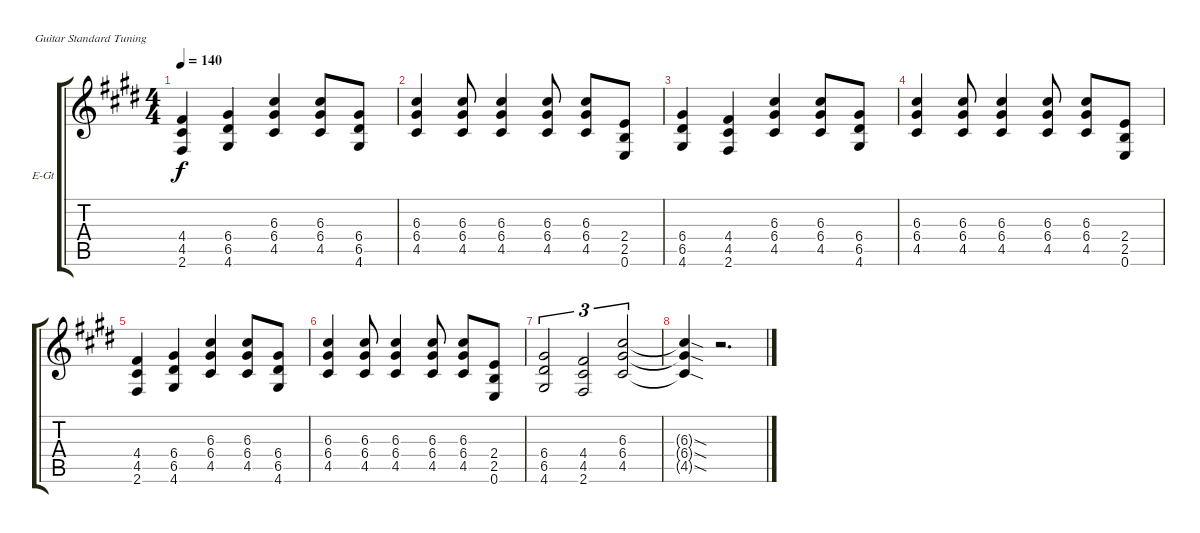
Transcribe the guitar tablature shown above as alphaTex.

\bracketExtendMode groupsimilarinstruments
\firstSystemTrackNameOrientation horizontal
\otherSystemsTrackNameOrientation horizontal
\track ("Lead Guitar" "E-Gt") {instrument overdrivenguitar}
\staff {score tabs}
\tuning (E4 B3 G3 D3 A2 E2)
\ts (4 4)
\tempo 140
\clef g2
\ks e
(4.4 4.5 2.6).4{dy f} (6.4 6.5 4.6).4 (6.3 6.4 4.5).4 (6.3 6.4 4.5).8 (6.4 6.5 4.6).8 |
(6.3 6.4 4.5).4 (6.3 6.4 4.5).8 (6.3 6.4 4.5).4 (6.3 6.4 4.5).8 (6.3 6.4 4.5).8 (2.4 2.5 0.6).8 |
(6.4 6.5 4.6).4 (4.4 4.5 2.6).4 (6.3 6.4 4.5).4 (6.3 6.4 4.5).8 (6.4 6.5 4.6).8 |
(6.3 6.4 4.5).4 (6.3 6.4 4.5).8 (6.3 6.4 4.5).4 (6.3 6.4 4.5).8 (6.3 6.4 4.5).8 (2.4 2.5 0.6).8 |
(4.4 4.5 2.6).4 (6.4 6.5 4.6).4 (6.3 6.4 4.5).4 (6.3 6.4 4.5).8 (6.4 6.5 4.6).8 |
(6.3 6.4 4.5).4 (6.3 6.4 4.5).8 (6.3 6.4 4.5).4 (6.3 6.4 4.5).8 (6.3 6.4 4.5).8 (2.4 2.5 0.6).8 |
\tempo (165 hide)
(6.4 6.5 4.6).2{tu (3 2)} (4.4 4.5 2.6).2{tu (3 2)} (6.3 6.4 4.5).2{tu (3 2)} |
(6.3{sod t} 6.4{sod t} 4.5{sod t}).4 r.2{d}
